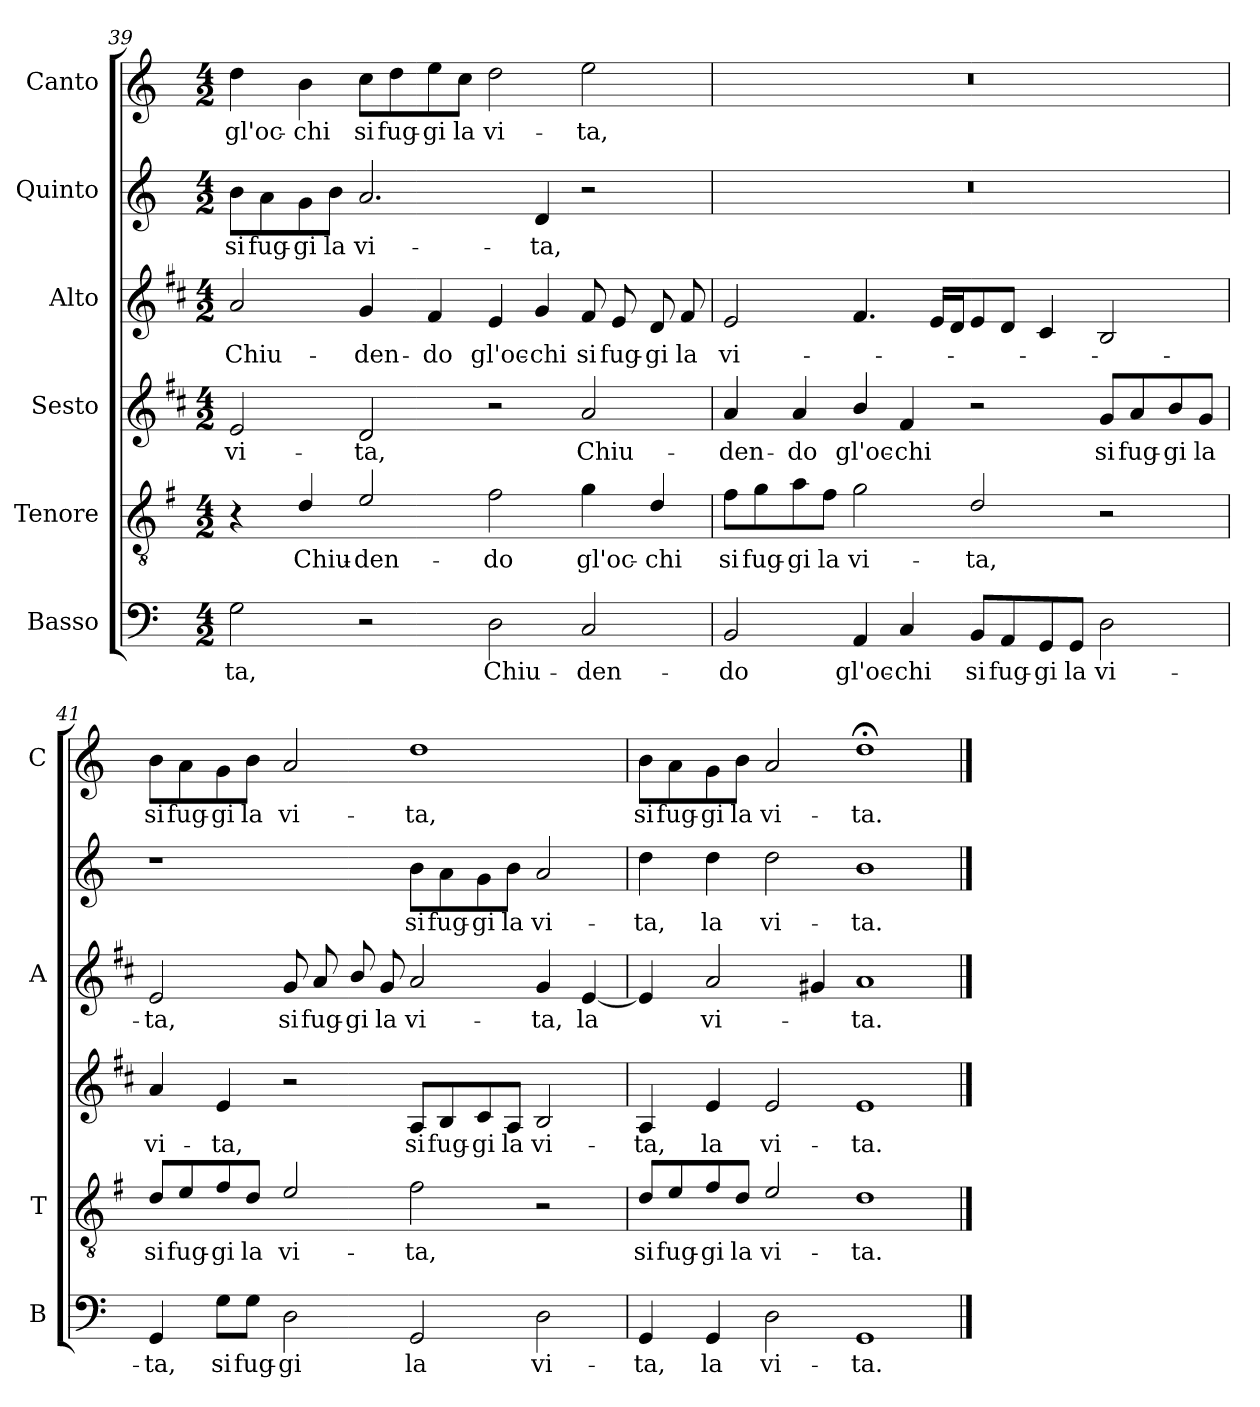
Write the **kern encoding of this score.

**kern	**text	**kern	**text	**kern	**text	**kern	**text	**kern	**text	**kern	**text
*part6	*part6	*part5	*part5	*part4	*part4	*part3	*part3	*part2	*part2	*part1	*part1
*staff6	*staff6	*staff5	*staff5	*staff4	*staff4	*staff3	*staff3	*staff2	*staff2	*staff1	*staff1
*I"Basso	*	*I"Tenore	*	*I"Sesto	*	*I"Alto	*	*I"Quinto	*	*I"Canto	*
*I'B	*	*I'T	*	*	*	*I'A	*	*	*	*I'C	*
*clefF4	*	*clefGv2	*	*clefG2	*	*clefG2	*	*clefG2	*	*clefG2	*
*	*	*ITrd4c7	*	*ITrd1c2	*	*ITrd1c2	*	*	*	*	*
*k[]	*	*k[]	*	*k[]	*	*k[]	*	*k[]	*	*k[]	*
*C:	*	*C:	*	*C:	*	*C:	*	*C:	*	*C:	*
*M4/2	*	*M4/2	*	*M4/2	*	*M4/2	*	*M4/2	*	*M4/2	*
=39	=39	=39	=39	=39	=39	=39	=39	=39	=39	=39	=39
!	!LO:LY:b	!	!	!	!LO:LY:b	!	!LO:LY:b	!	!LO:LY:b	!	!LO:LY:b
2G\	-ta,	4r	.	2d/	vi-	2g/	Chiu-	8b\L	si	4dd\	gl'oc-
!	!	!	!	!	!	!	!	!	!LO:LY:b	!	!
.	.	.	.	.	.	.	.	8a\	fug-	.	.
!	!	!	!LO:LY:b	!	!	!	!	!	!LO:LY:b	!	!LO:LY:b
.	.	4G/	Chiu-	.	.	.	.	8g\	-gi	4b\	-chi
!	!	!	!	!	!	!	!	!	!LO:LY:b	!	!
.	.	.	.	.	.	.	.	8b\J	la	.	.
!	!	!	!LO:LY:b	!	!LO:LY:b	!	!LO:LY:b	!	!LO:LY:b	!	!LO:LY:b
2r	.	2A/	-den-	2c/	-ta,	4f/	-den-	2.a/	vi-	8cc\L	si
!	!	!	!	!	!	!	!	!	!	!	!LO:LY:b
.	.	.	.	.	.	.	.	.	.	8dd\	fug-
!	!	!	!	!	!	!	!LO:LY:b	!	!	!	!LO:LY:b
.	.	.	.	.	.	4e/	-do	.	.	8ee\	-gi
!	!	!	!	!	!	!	!	!	!	!	!LO:LY:b
.	.	.	.	.	.	.	.	.	.	8cc\J	la
!	!LO:LY:b	!	!LO:LY:b	!	!	!	!LO:LY:b	!	!	!	!LO:LY:b
2D\	Chiu-	2B\	-do	2r	.	4d/	gl'oc-	.	.	2dd\	vi-
!	!	!	!	!	!	!	!LO:LY:b	!	!LO:LY:b	!	!
.	.	.	.	.	.	4f/	-chi	4d/	-ta,	.	.
!	!LO:LY:b	!	!LO:LY:b	!	!LO:LY:b	!	!LO:LY:b	!	!	!	!LO:LY:b
2C/	-den-	4c\	gl'oc-	2g/	Chiu-	8e/	si	2r	.	2ee\	-ta,
!	!	!	!	!	!	!	!LO:LY:b	!	!	!	!
.	.	.	.	.	.	8d/	fug-	.	.	.	.
!	!	!	!LO:LY:b	!	!	!	!LO:LY:b	!	!	!	!
.	.	4G/	-chi	.	.	8c/	-gi	.	.	.	.
!	!	!	!	!	!	!	!LO:LY:b	!	!	!	!
.	.	.	.	.	.	8e/	la	.	.	.	.
!!LO:LB:g=z
=40	=40	=40	=40	=40	=40	=40	=40	=40	=40	=40	=40
!	!LO:LY:b	!	!LO:LY:b	!	!LO:LY:b	!	!LO:LY:b	!	!	!	!
2BB/	-do	8B\L	si	4g/	-den-	2d/	vi-	0r	.	0r	.
!	!	!	!LO:LY:b	!	!	!	!	!	!	!	!
.	.	8c\	fug-	.	.	.	.	.	.	.	.
!	!	!	!LO:LY:b	!	!LO:LY:b	!	!	!	!	!	!
.	.	8d\	-gi	4g/	-do	.	.	.	.	.	.
!	!	!	!LO:LY:b	!	!	!	!	!	!	!	!
.	.	8B\J	la	.	.	.	.	.	.	.	.
!	!LO:LY:b	!	!LO:LY:b	!	!LO:LY:b	!	!	!	!	!	!
4AA/	gl'oc-	2c\	vi-	4a/	gl'oc-	4.e/	.	.	.	.	.
!	!LO:LY:b	!	!	!	!LO:LY:b	!	!	!	!	!	!
4C/	-chi	.	.	4e/	-chi	.	.	.	.	.	.
.	.	.	.	.	.	16d/LL	.	.	.	.	.
.	.	.	.	.	.	16c/J	.	.	.	.	.
!	!LO:LY:b	!	!LO:LY:b	!	!	!	!	!	!	!	!
8BB/L	si	2G/	-ta,	2r	.	8d/	.	.	.	.	.
!	!LO:LY:b	!	!	!	!	!	!	!	!	!	!
8AA/	fug-	.	.	.	.	8c/J	.	.	.	.	.
!	!LO:LY:b	!	!	!	!	!	!	!	!	!	!
8GG/	-gi	.	.	.	.	4B/	.	.	.	.	.
!	!LO:LY:b	!	!	!	!	!	!	!	!	!	!
8GG/J	la	.	.	.	.	.	.	.	.	.	.
!	!LO:LY:b	!	!	!	!LO:LY:b	!	!	!	!	!	!
2D\	vi-	2r	.	8f/L	si	2A/	.	.	.	.	.
!	!	!	!	!	!LO:LY:b	!	!	!	!	!	!
.	.	.	.	8g/	fug-	.	.	.	.	.	.
!	!	!	!	!	!LO:LY:b	!	!	!	!	!	!
.	.	.	.	8a/	-gi	.	.	.	.	.	.
!	!	!	!	!	!LO:LY:b	!	!	!	!	!	!
.	.	.	.	8f/J	la	.	.	.	.	.	.
=41	=41	=41	=41	=41	=41	=41	=41	=41	=41	=41	=41
!	!LO:LY:b	!	!LO:LY:b	!	!LO:LY:b	!	!LO:LY:b	!	!	!	!LO:LY:b
4GG/	-ta,	8G/L	si	4g/	vi-	2d/	-ta,	1r	.	8b\L	si
!	!	!	!LO:LY:b	!	!	!	!	!	!	!	!LO:LY:b
.	.	8A/	fug-	.	.	.	.	.	.	8a\	fug-
!	!LO:LY:b	!	!LO:LY:b	!	!LO:LY:b	!	!	!	!	!	!LO:LY:b
8G\L	si	8B/	-gi	4d/	-ta,	.	.	.	.	8g\	-gi
!	!LO:LY:b	!	!LO:LY:b	!	!	!	!	!	!	!	!LO:LY:b
8G\J	fug-	8G/J	la	.	.	.	.	.	.	8b\J	la
!	!LO:LY:b	!	!LO:LY:b	!	!	!	!LO:LY:b	!	!	!	!LO:LY:b
2D\	-gi	2A/	vi-	2r	.	8f/	si	.	.	2a/	vi-
!	!	!	!	!	!	!	!LO:LY:b	!	!	!	!
.	.	.	.	.	.	8g/	fug-	.	.	.	.
!	!	!	!	!	!	!	!LO:LY:b	!	!	!	!
.	.	.	.	.	.	8a/	-gi	.	.	.	.
!	!	!	!	!	!	!	!LO:LY:b	!	!	!	!
.	.	.	.	.	.	8f/	la	.	.	.	.
!	!LO:LY:b	!	!LO:LY:b	!	!LO:LY:b	!	!LO:LY:b	!	!LO:LY:b	!	!LO:LY:b
2GG/	la	2B\	-ta,	8G/L	si	2g/	vi-	8b\L	si	1dd	-ta,
!	!	!	!	!	!LO:LY:b	!	!	!	!LO:LY:b	!	!
.	.	.	.	8A/	fug-	.	.	8a\	fug-	.	.
!	!	!	!	!	!LO:LY:b	!	!	!	!LO:LY:b	!	!
.	.	.	.	8B/	-gi	.	.	8g\	-gi	.	.
!	!	!	!	!	!LO:LY:b	!	!	!	!LO:LY:b	!	!
.	.	.	.	8G/J	la	.	.	8b\J	la	.	.
!	!LO:LY:b	!	!	!	!LO:LY:b	!	!LO:LY:b	!	!LO:LY:b	!	!
2D\	vi-	2r	.	2A/	vi-	4f/	-ta,	2a/	vi-	.	.
!	!	!	!	!	!	!	!LO:LY:b	!	!	!	!
.	.	.	.	.	.	[4d/	la	.	.	.	.
=42	=42	=42	=42	=42	=42	=42	=42	=42	=42	=42	=42
!	!LO:LY:b	!	!LO:LY:b	!	!LO:LY:b	!	!	!	!LO:LY:b	!	!LO:LY:b
4GG/	-ta,	8G/L	si	4G/	-ta,	4d/]	.	4dd\	-ta,	8b\L	si
!	!	!	!LO:LY:b	!	!	!	!	!	!	!	!LO:LY:b
.	.	8A/	fug-	.	.	.	.	.	.	8a\	fug-
!	!LO:LY:b	!	!LO:LY:b	!	!LO:LY:b	!	!LO:LY:b	!	!LO:LY:b	!	!LO:LY:b
4GG/	la	8B/	-gi	4d/	la	2g/	vi-	4dd\	la	8g\	-gi
!	!	!	!LO:LY:b	!	!	!	!	!	!	!	!LO:LY:b
.	.	8G/J	la	.	.	.	.	.	.	8b\J	la
!	!LO:LY:b	!	!LO:LY:b	!	!LO:LY:b	!	!	!	!LO:LY:b	!	!LO:LY:b
2D\	vi-	2A/	vi-	2d/	vi-	.	.	2dd\	vi-	2a/	vi-
.	.	.	.	.	.	4f#X/	.	.	.	.	.
!	!LO:LY:b	!	!LO:LY:b	!	!LO:LY:b	!	!LO:LY:b	!	!LO:LY:b	!	!LO:LY:b
1GG	-ta.	1G	-ta.	1d	-ta.	1g	-ta.	1b	-ta.	1dd;<	-ta.
==	==	==	==	==	==	==	==	==	==	==	==
*-	*-	*-	*-	*-	*-	*-	*-	*-	*-	*-	*-
